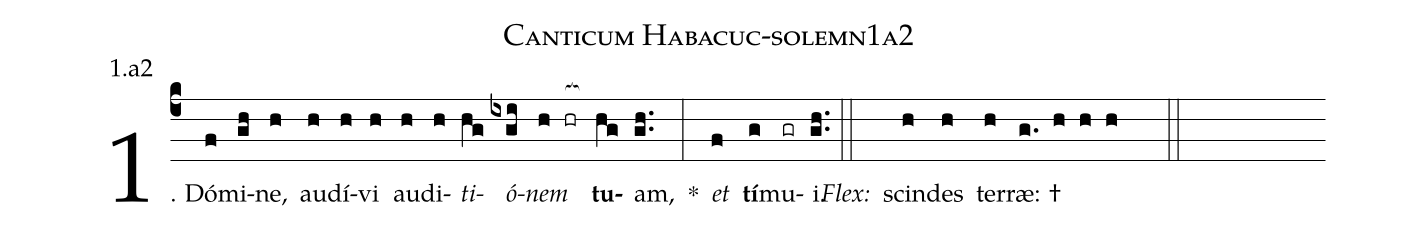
name: Canticum Habacuc-solemn1a2;
annotation: 1.a2;
%%
(c4)1. Dó(f)mi(gh)ne,(h) au(h)dí(h)vi(h) au(h)di(h)<i>ti</i>(hg)<i>ó</i>(ixgi)<i>nem</i>(h hr[ocb:1{]) <b>tu</b>(hg[ocb:0}])am,(gh..) *(:) <i>et</i>(f) <b>tí</b>(g)mu(gr)i.(gh..) (::)
<i>Flex:</i>()  scin(h)des(h) ter(h)ræ: †(g. h h h  ::)
